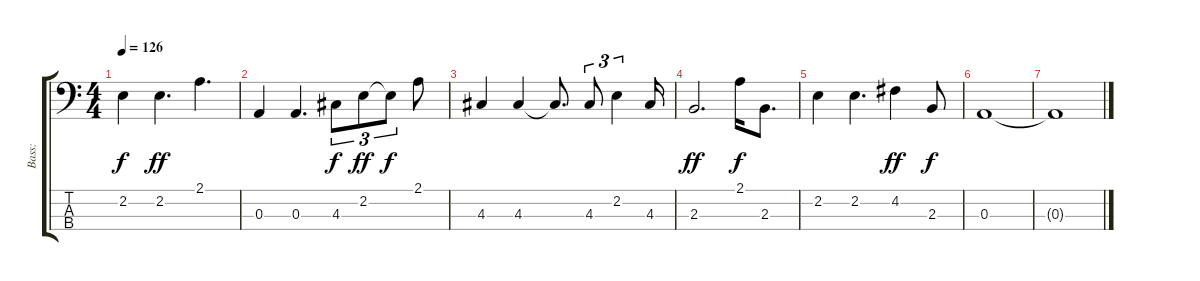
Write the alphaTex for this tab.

\track ("Bass:" "Bass:") {instrument electricbassfinger}
\staff {score tabs}
\tuning (G2 D2 A1 E1) {hide}
\ts (4 4)
\tempo 126
\clef f4
\ks c
2.2.4{dy f} 2.2.4{d dy ff} 2.1.4{d} |
0.3.4 0.3.4{d} 4.3.8{tu (3 2) dy f} 2.2.8{tu (3 2) dy ff} 2.2{t}.8{tu (3 2) dy f} 2.1.8 |
4.3.4 4.3.4 4.3{t}.8{d} 4.3.8{tu (3 2)} 2.2.4{tu (3 2)} 4.3.16 |
2.3.2{d dy ff} 2.1.16{dy f} 2.3.8{d} |
2.2.4 2.2.4{d} 4.2.4{dy ff} 2.3.8{dy f} |
0.3.1 |
0.3{t}.1
